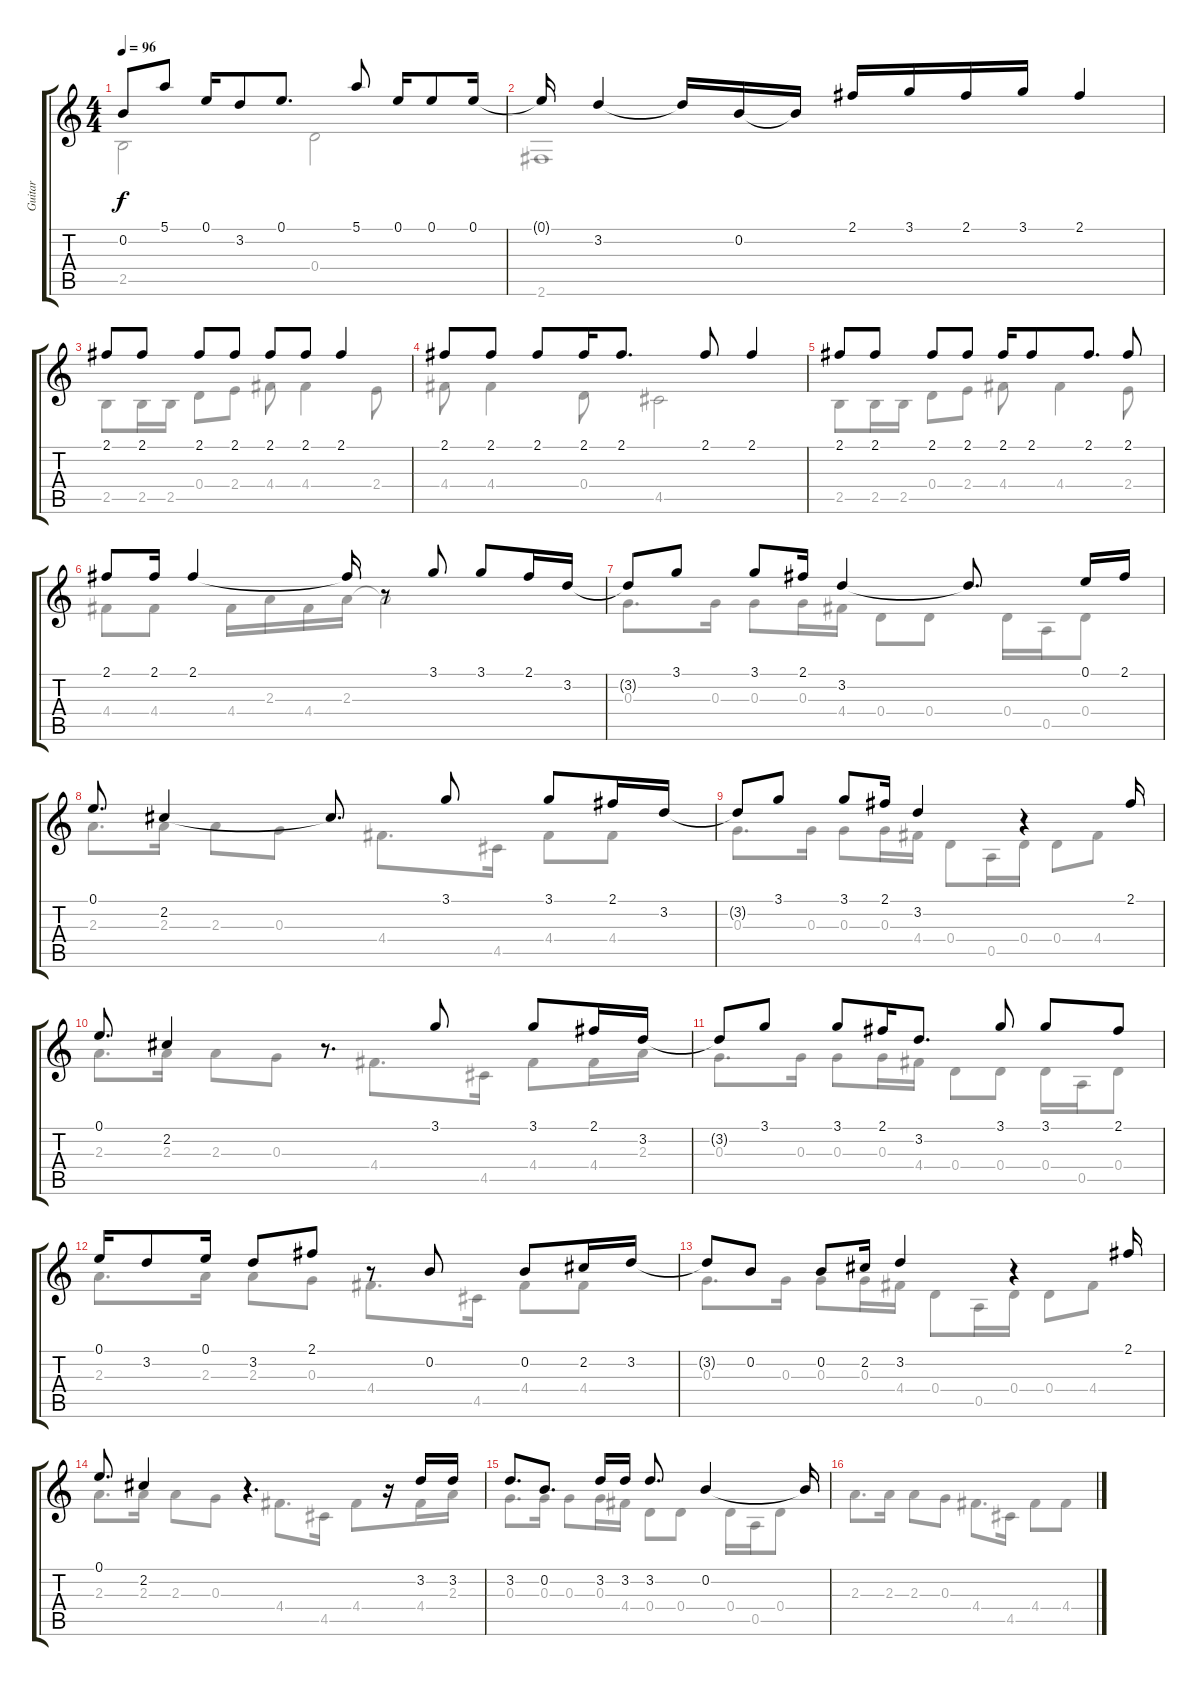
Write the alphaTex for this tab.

\track ("Guitar" "Guitar") {solo instrument acousticguitarnylon}
\staff {score tabs}
\tuning (E4 B3 G3 D3 A2 E2) {hide}
\voice
\ts (4 4)
\tempo 96
\clef g2
\ks c
0.2.8{dy f} 5.1.8 0.1.16 3.2.8 0.1.8{d} 5.1.8 0.1.16 0.1.8 0.1.16 |
0.1{t}.16 3.2.4 3.2{t}.16 0.2.16 0.2{t}.16 2.1.16 3.1.16 2.1.16 3.1.16 2.1.4 |
2.1.8 2.1.8 2.1.8 2.1.8 2.1.8 2.1.8 2.1.4 |
2.1.8 2.1.8 2.1.8 2.1.16 2.1.8{d} 2.1.8 2.1.4 |
2.1.8 2.1.8 2.1.8 2.1.8 2.1.16 2.1.8 2.1.8{d} 2.1.8 |
2.1.8 2.1.16 2.1.4 2.1{t}.16 r.8 3.1.8 3.1.8 2.1.16 3.2.16 |
3.2{t}.8 3.1.8 3.1.8 2.1.16 3.2.4 3.2{t}.8{d} 0.1.16 2.1.16 |
0.1.8{d} 2.2.4 2.2{t}.8{d} 3.1.8 3.1.8 2.1.16 3.2.16 |
3.2{t}.8 3.1.8 3.1.8 2.1.16 3.2.4 r.4 2.1.16 |
0.1.8{d} 2.2.4 r.8{d} 3.1.8 3.1.8 2.1.16 3.2.16 |
3.2{t}.8 3.1.8 3.1.8 2.1.16 3.2.8{d} 3.1.8 3.1.8 2.1.8 |
0.1.16 3.2.8 0.1.16 3.2.8 2.1.8 r.8 0.2.8 0.2.8 2.2.16 3.2.16 |
3.2{t}.8 0.2.8 0.2.8 2.2.16 3.2.4 r.4 2.1.16 |
0.1.8{d} 2.2.4 r.4{d} r.16 3.2.16 3.2.16 |
3.2.8{d} 0.2.8{d} 3.2.16 3.2.16 3.2.8{d} 0.2.4 0.2{t}.16 |
\voice
\clef g2
\ottava regular
\simile none
\ks c
2.5.2{dy f} 0.4.2 |
2.6.1 |
2.5.8 2.5.16 2.5.16 0.4.8 2.4.8 4.4.8 4.4.4 2.4.8 |
4.4.8 4.4.4 0.4.8 4.5.2 |
2.5.8 2.5.16 2.5.16 0.4.8 2.4.8 4.4.8 4.4.4 2.4.8 |
4.4.8 4.4.8 4.4.16 2.3.16 4.4.16 2.3.16 2.3{t}.2 |
0.3.8{d} 0.3.16 0.3.8 0.3.16 4.4.16 0.4.8 0.4.8 0.4.16 0.5.16 0.4.8 |
2.3.8{d} 2.3.16 2.3.8 0.3.8 4.4.8{d} 4.5.16 4.4.8 4.4.8 |
0.3.8{d} 0.3.16 0.3.8 0.3.16 4.4.16 0.4.8 0.5.16 0.4.16 0.4.8 4.4.8 |
2.3.8{d} 2.3.16 2.3.8 0.3.8 4.4.8{d} 4.5.16 4.4.8 4.4.16 2.3.16 |
0.3.8{d} 0.3.16 0.3.8 0.3.16 4.4.16 0.4.8 0.4.8 0.4.16 0.5.16 0.4.8 |
2.3.8{d} 2.3.16 2.3.8 0.3.8 4.4.8{d} 4.5.16 4.4.8 4.4.8 |
0.3.8{d} 0.3.16 0.3.8 0.3.16 4.4.16 0.4.8 0.5.16 0.4.16 0.4.8 4.4.8 |
2.3.8{d} 2.3.16 2.3.8 0.3.8 4.4.8{d} 4.5.16 4.4.8 4.4.16 2.3.16 |
0.3.8{d} 0.3.16 0.3.8 0.3.16 4.4.16 0.4.8 0.4.8 0.4.16 0.5.16 0.4.8 |
2.3.8{d} 2.3.16 2.3.8 0.3.8 4.4.8{d} 4.5.16 4.4.8 4.4.8
